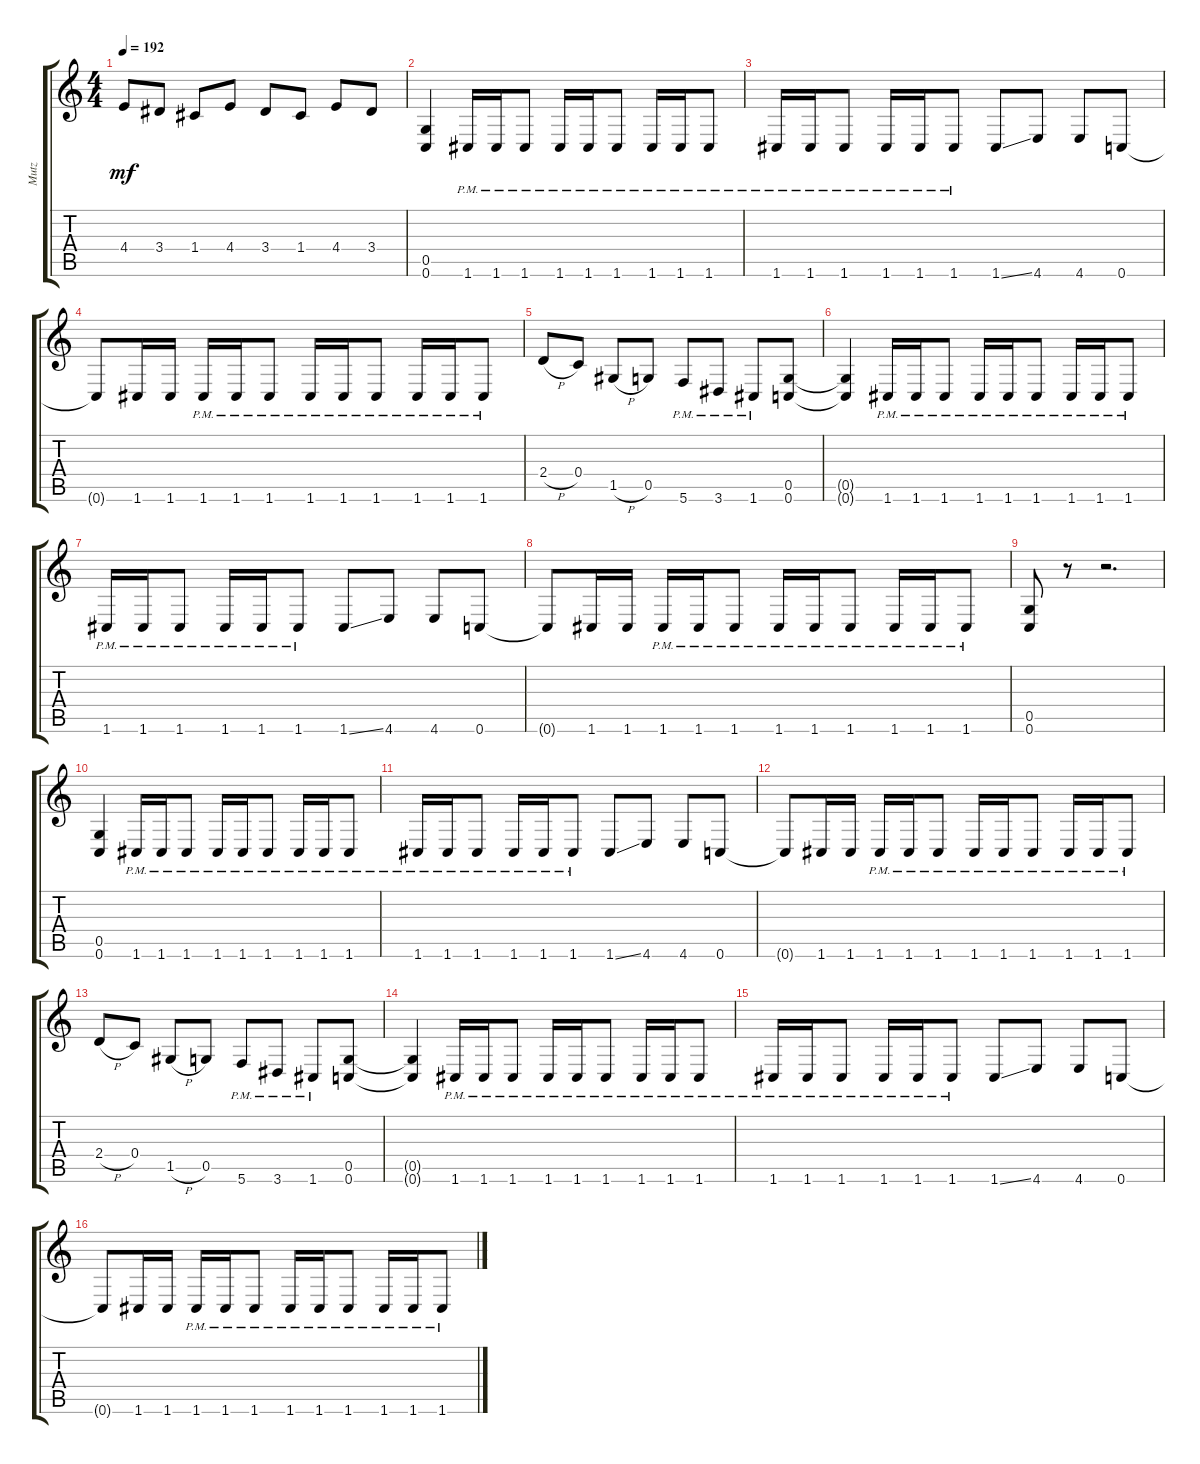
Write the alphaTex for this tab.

\track ("Mutz" "Mutz") {instrument distortionguitar}
\staff {score tabs}
\tuning (D4 A3 F3 C3 G2 C2) {hide}
\ts (4 4)
\tempo 192
\clef g2
\ks c
4.4.8{dy mf} 3.4.8 1.4.8 4.4.8 3.4.8 1.4.8 4.4.8 3.4.8 |
(0.5 0.6).4 1.6{pm}.16 1.6{pm}.16 1.6{pm}.8 1.6{pm}.16 1.6{pm}.16 1.6{pm}.8 1.6{pm}.16 1.6{pm}.16 1.6{pm}.8 |
1.6{pm}.16 1.6{pm}.16 1.6{pm}.8 1.6{pm}.16 1.6{pm}.16 1.6{pm}.8 1.6{ss}.8 4.6.8 4.6.8 0.6.8 |
0.6{t}.8 1.6.16 1.6.16 1.6{pm}.16 1.6{pm}.16 1.6{pm}.8 1.6{pm}.16 1.6{pm}.16 1.6{pm}.8 1.6{pm}.16 1.6{pm}.16 1.6{pm}.8 |
2.4{h}.8 0.4.8 1.5{h}.8 0.5.8 5.6{pm}.8 3.6{pm}.8 1.6{pm}.8 (0.5 0.6).8 |
(0.5{t} 0.6{t}).4 1.6{pm}.16 1.6{pm}.16 1.6{pm}.8 1.6{pm}.16 1.6{pm}.16 1.6{pm}.8 1.6{pm}.16 1.6{pm}.16 1.6{pm}.8 |
1.6{pm}.16 1.6{pm}.16 1.6{pm}.8 1.6{pm}.16 1.6{pm}.16 1.6{pm}.8 1.6{ss}.8 4.6.8 4.6.8 0.6.8 |
0.6{t}.8 1.6.16 1.6.16 1.6{pm}.16 1.6{pm}.16 1.6{pm}.8 1.6{pm}.16 1.6{pm}.16 1.6{pm}.8 1.6{pm}.16 1.6{pm}.16 1.6{pm}.8 |
(0.5 0.6).8 r.8 r.2{d} |
(0.5 0.6).4 1.6{pm}.16 1.6{pm}.16 1.6{pm}.8 1.6{pm}.16 1.6{pm}.16 1.6{pm}.8 1.6{pm}.16 1.6{pm}.16 1.6{pm}.8 |
1.6{pm}.16 1.6{pm}.16 1.6{pm}.8 1.6{pm}.16 1.6{pm}.16 1.6{pm}.8 1.6{ss}.8 4.6.8 4.6.8 0.6.8 |
0.6{t}.8 1.6.16 1.6.16 1.6{pm}.16 1.6{pm}.16 1.6{pm}.8 1.6{pm}.16 1.6{pm}.16 1.6{pm}.8 1.6{pm}.16 1.6{pm}.16 1.6{pm}.8 |
2.4{h}.8 0.4.8 1.5{h}.8 0.5.8 5.6{pm}.8 3.6{pm}.8 1.6{pm}.8 (0.5 0.6).8 |
(0.5{t} 0.6{t}).4 1.6{pm}.16 1.6{pm}.16 1.6{pm}.8 1.6{pm}.16 1.6{pm}.16 1.6{pm}.8 1.6{pm}.16 1.6{pm}.16 1.6{pm}.8 |
1.6{pm}.16 1.6{pm}.16 1.6{pm}.8 1.6{pm}.16 1.6{pm}.16 1.6{pm}.8 1.6{ss}.8 4.6.8 4.6.8 0.6.8 |
0.6{t}.8 1.6.16 1.6.16 1.6{pm}.16 1.6{pm}.16 1.6{pm}.8 1.6{pm}.16 1.6{pm}.16 1.6{pm}.8 1.6{pm}.16 1.6{pm}.16 1.6{pm}.8
